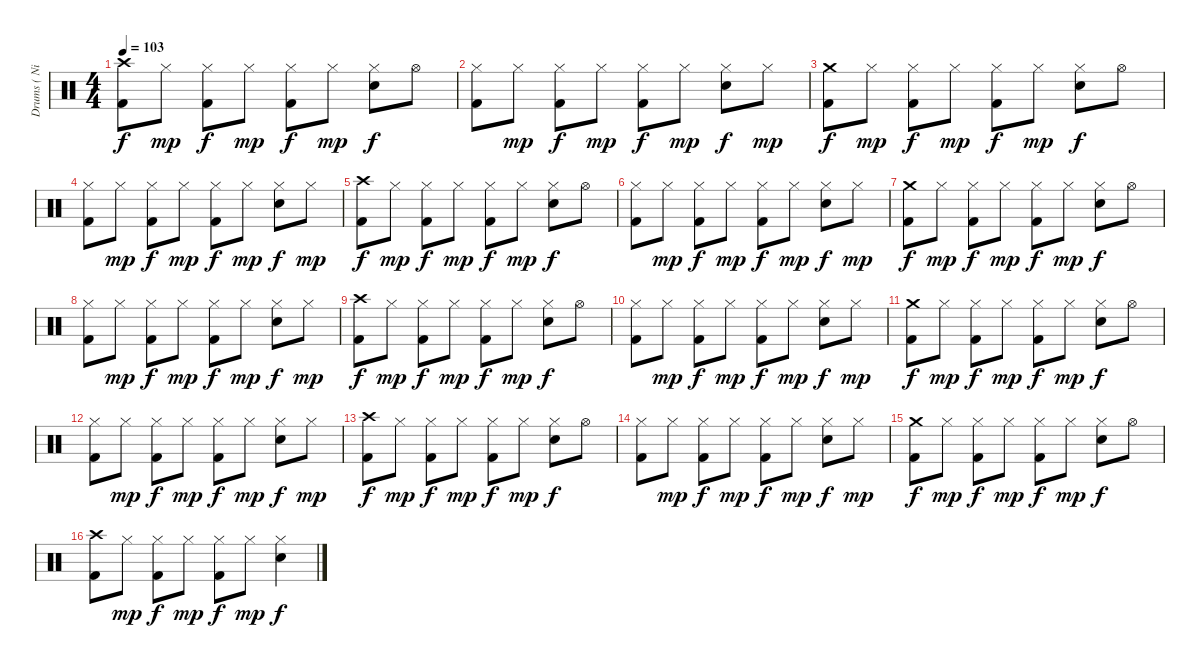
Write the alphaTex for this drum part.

\track ("Drums ( Nick Mason )" "Drums ( Ni") {instrument percussion}
\staff {score}
\articulation defaults
\ts (4 4)
\tempo 103
\clef neutral
\ks c
("Crash high (hit)" "Kick (hit) 2").8{dy f} "Hi-Hat (closed)".8{dy mp} ("Hi-Hat (closed)" "Kick (hit) 2").8{dy f} "Hi-Hat (closed)".8{dy mp} ("Hi-Hat (closed)" "Kick (hit) 2").8{dy f} "Hi-Hat (closed)".8{dy mp} ("Hi-Hat (closed)" "Snare (hit) 2").8{dy f} "Hi-Hat (open)".8 |
("Hi-Hat (closed)" "Kick (hit) 2").8 "Hi-Hat (closed)".8{dy mp} ("Hi-Hat (closed)" "Kick (hit) 2").8{dy f} "Hi-Hat (closed)".8{dy mp} ("Hi-Hat (closed)" "Kick (hit) 2").8{dy f} "Hi-Hat (closed)".8{dy mp} ("Hi-Hat (closed)" "Snare (hit) 2").8{dy f} "Hi-Hat (closed)".8{dy mp} |
("Crash medium (hit)" "Kick (hit) 2").8{dy f} "Hi-Hat (closed)".8{dy mp} ("Hi-Hat (closed)" "Kick (hit) 2").8{dy f} "Hi-Hat (closed)".8{dy mp} ("Hi-Hat (closed)" "Kick (hit) 2").8{dy f} "Hi-Hat (closed)".8{dy mp} ("Hi-Hat (closed)" "Snare (hit) 2").8{dy f} "Hi-Hat (open)".8 |
("Hi-Hat (closed)" "Kick (hit) 2").8 "Hi-Hat (closed)".8{dy mp} ("Hi-Hat (closed)" "Kick (hit) 2").8{dy f} "Hi-Hat (closed)".8{dy mp} ("Hi-Hat (closed)" "Kick (hit) 2").8{dy f} "Hi-Hat (closed)".8{dy mp} ("Hi-Hat (closed)" "Snare (hit) 2").8{dy f} "Hi-Hat (closed)".8{dy mp} |
("Crash high (hit)" "Kick (hit) 2").8{dy f} "Hi-Hat (closed)".8{dy mp} ("Hi-Hat (closed)" "Kick (hit) 2").8{dy f} "Hi-Hat (closed)".8{dy mp} ("Hi-Hat (closed)" "Kick (hit) 2").8{dy f} "Hi-Hat (closed)".8{dy mp} ("Hi-Hat (closed)" "Snare (hit) 2").8{dy f} "Hi-Hat (open)".8 |
("Hi-Hat (closed)" "Kick (hit) 2").8 "Hi-Hat (closed)".8{dy mp} ("Hi-Hat (closed)" "Kick (hit) 2").8{dy f} "Hi-Hat (closed)".8{dy mp} ("Hi-Hat (closed)" "Kick (hit) 2").8{dy f} "Hi-Hat (closed)".8{dy mp} ("Hi-Hat (closed)" "Snare (hit) 2").8{dy f} "Hi-Hat (closed)".8{dy mp} |
("Crash medium (hit)" "Kick (hit) 2").8{dy f} "Hi-Hat (closed)".8{dy mp} ("Hi-Hat (closed)" "Kick (hit) 2").8{dy f} "Hi-Hat (closed)".8{dy mp} ("Hi-Hat (closed)" "Kick (hit) 2").8{dy f} "Hi-Hat (closed)".8{dy mp} ("Hi-Hat (closed)" "Snare (hit) 2").8{dy f} "Hi-Hat (open)".8 |
("Hi-Hat (closed)" "Kick (hit) 2").8 "Hi-Hat (closed)".8{dy mp} ("Hi-Hat (closed)" "Kick (hit) 2").8{dy f} "Hi-Hat (closed)".8{dy mp} ("Hi-Hat (closed)" "Kick (hit) 2").8{dy f} "Hi-Hat (closed)".8{dy mp} ("Hi-Hat (closed)" "Snare (hit) 2").8{dy f} "Hi-Hat (closed)".8{dy mp} |
("Crash high (hit)" "Kick (hit) 2").8{dy f} "Hi-Hat (closed)".8{dy mp} ("Hi-Hat (closed)" "Kick (hit) 2").8{dy f} "Hi-Hat (closed)".8{dy mp} ("Hi-Hat (closed)" "Kick (hit) 2").8{dy f} "Hi-Hat (closed)".8{dy mp} ("Hi-Hat (closed)" "Snare (hit) 2").8{dy f} "Hi-Hat (open)".8 |
("Hi-Hat (closed)" "Kick (hit) 2").8 "Hi-Hat (closed)".8{dy mp} ("Hi-Hat (closed)" "Kick (hit) 2").8{dy f} "Hi-Hat (closed)".8{dy mp} ("Hi-Hat (closed)" "Kick (hit) 2").8{dy f} "Hi-Hat (closed)".8{dy mp} ("Hi-Hat (closed)" "Snare (hit) 2").8{dy f} "Hi-Hat (closed)".8{dy mp} |
("Crash medium (hit)" "Kick (hit) 2").8{dy f} "Hi-Hat (closed)".8{dy mp} ("Hi-Hat (closed)" "Kick (hit) 2").8{dy f} "Hi-Hat (closed)".8{dy mp} ("Hi-Hat (closed)" "Kick (hit) 2").8{dy f} "Hi-Hat (closed)".8{dy mp} ("Hi-Hat (closed)" "Snare (hit) 2").8{dy f} "Hi-Hat (open)".8 |
("Hi-Hat (closed)" "Kick (hit) 2").8 "Hi-Hat (closed)".8{dy mp} ("Hi-Hat (closed)" "Kick (hit) 2").8{dy f} "Hi-Hat (closed)".8{dy mp} ("Hi-Hat (closed)" "Kick (hit) 2").8{dy f} "Hi-Hat (closed)".8{dy mp} ("Hi-Hat (closed)" "Snare (hit) 2").8{dy f} "Hi-Hat (closed)".8{dy mp} |
("Crash high (hit)" "Kick (hit) 2").8{dy f} "Hi-Hat (closed)".8{dy mp} ("Hi-Hat (closed)" "Kick (hit) 2").8{dy f} "Hi-Hat (closed)".8{dy mp} ("Hi-Hat (closed)" "Kick (hit) 2").8{dy f} "Hi-Hat (closed)".8{dy mp} ("Hi-Hat (closed)" "Snare (hit) 2").8{dy f} "Hi-Hat (open)".8 |
("Hi-Hat (closed)" "Kick (hit) 2").8 "Hi-Hat (closed)".8{dy mp} ("Hi-Hat (closed)" "Kick (hit) 2").8{dy f} "Hi-Hat (closed)".8{dy mp} ("Hi-Hat (closed)" "Kick (hit) 2").8{dy f} "Hi-Hat (closed)".8{dy mp} ("Hi-Hat (closed)" "Snare (hit) 2").8{dy f} "Hi-Hat (closed)".8{dy mp} |
("Crash medium (hit)" "Kick (hit) 2").8{dy f} "Hi-Hat (closed)".8{dy mp} ("Hi-Hat (closed)" "Kick (hit) 2").8{dy f} "Hi-Hat (closed)".8{dy mp} ("Hi-Hat (closed)" "Kick (hit) 2").8{dy f} "Hi-Hat (closed)".8{dy mp} ("Hi-Hat (closed)" "Snare (hit) 2").8{dy f} "Hi-Hat (open)".8 |
("Crash high (hit)" "Kick (hit) 2").8 "Hi-Hat (closed)".8{dy mp} ("Hi-Hat (closed)" "Kick (hit) 2").8{dy f} "Hi-Hat (closed)".8{dy mp} ("Hi-Hat (closed)" "Kick (hit) 2").8{dy f} "Hi-Hat (closed)".8{dy mp} ("Hi-Hat (closed)" "Snare (hit) 2").4{dy f}
